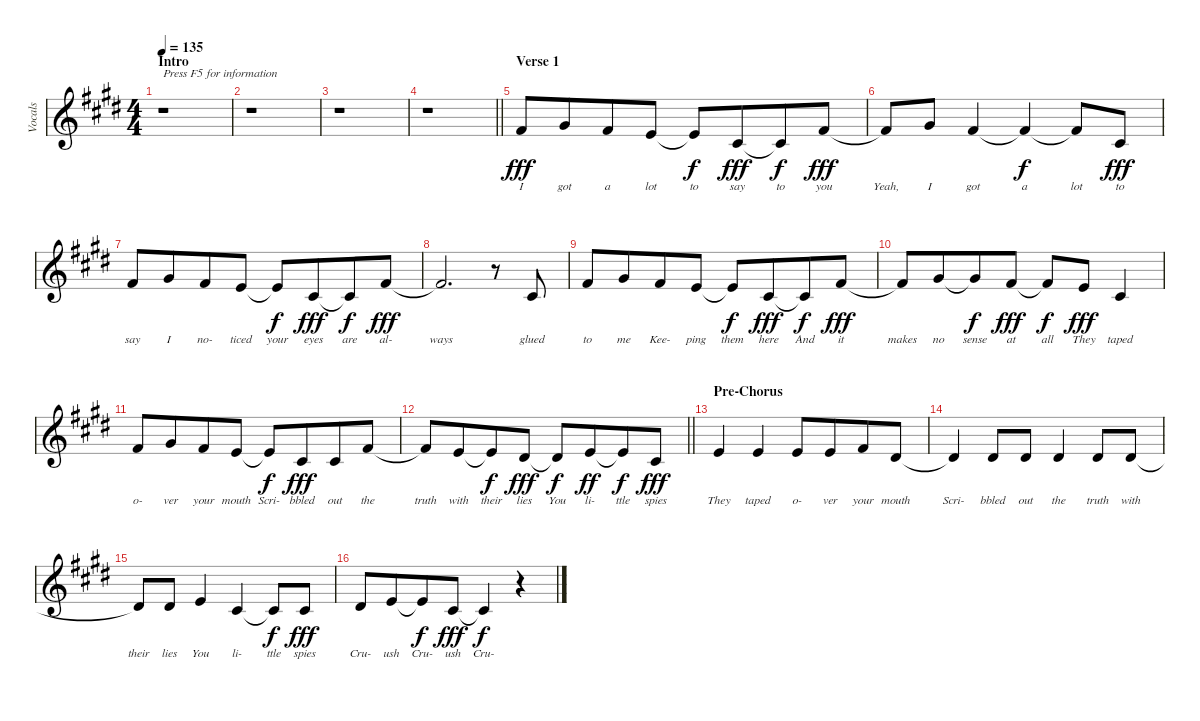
\track ("Vocals" "Vocals") {instrument clarinet}
\staff {score}
\tuning (E4 B3 G3 D3 A2 E2) {hide}
\ts (4 4)
\section ("" "Intro")
\tempo 135
\clef g2
\ks c#minor
r.1{txt "Press F5 for information" dy fff instrument clarinet} |
r.1 |
r.1 |
\barLineRight lightlight
r.1 |
\section ("" "Verse 1")
2.1.8{lyrics (0 "I") lyrics (1 "") lyrics (2 "") lyrics (3 "") lyrics (4 "")} 4.1.8{lyrics (0 "got") lyrics (1 "") lyrics (2 "") lyrics (3 "") lyrics (4 "") beam merge} 2.1.8{lyrics (0 "a") lyrics (1 "") lyrics (2 "") lyrics (3 "") lyrics (4 "")} 0.1.8{lyrics (0 "lot") lyrics (1 "") lyrics (2 "") lyrics (3 "") lyrics (4 "")} 0.1{t}.8{lyrics (0 "to") lyrics (1 "") lyrics (2 "") lyrics (3 "") lyrics (4 "") dy f} 2.2.8{lyrics (0 "say") lyrics (1 "") lyrics (2 "") lyrics (3 "") lyrics (4 "") dy fff beam merge} 2.2{t}.8{lyrics (0 "to") lyrics (1 "") lyrics (2 "") lyrics (3 "") lyrics (4 "") dy f} 2.1.8{lyrics (0 "you") lyrics (1 "") lyrics (2 "") lyrics (3 "") lyrics (4 "") dy fff} |
2.1{t}.8{lyrics (0 "Yeah,") lyrics (1 "") lyrics (2 "") lyrics (3 "") lyrics (4 "")} 4.1.8{lyrics (0 "I") lyrics (1 "") lyrics (2 "") lyrics (3 "") lyrics (4 "")} 2.1.4{lyrics (0 "got") lyrics (1 "") lyrics (2 "") lyrics (3 "") lyrics (4 "")} 2.1{t}.4{lyrics (0 "a") lyrics (1 "") lyrics (2 "") lyrics (3 "") lyrics (4 "") dy f} 2.1{t}.8{lyrics (0 "lot") lyrics (1 "") lyrics (2 "") lyrics (3 "") lyrics (4 "")} 2.2.8{lyrics (0 "to") lyrics (1 "") lyrics (2 "") lyrics (3 "") lyrics (4 "") dy fff} |
2.1.8{lyrics (0 "say") lyrics (1 "") lyrics (2 "") lyrics (3 "") lyrics (4 "")} 4.1.8{lyrics (0 "I") lyrics (1 "") lyrics (2 "") lyrics (3 "") lyrics (4 "") beam merge} 2.1.8{lyrics (0 "no-") lyrics (1 "") lyrics (2 "") lyrics (3 "") lyrics (4 "")} 0.1.8{lyrics (0 "ticed") lyrics (1 "") lyrics (2 "") lyrics (3 "") lyrics (4 "")} 0.1{t}.8{lyrics (0 "your") lyrics (1 "") lyrics (2 "") lyrics (3 "") lyrics (4 "") dy f} 2.2.8{lyrics (0 "eyes") lyrics (1 "") lyrics (2 "") lyrics (3 "") lyrics (4 "") dy fff beam merge} 2.2{t}.8{lyrics (0 "are") lyrics (1 "") lyrics (2 "") lyrics (3 "") lyrics (4 "") dy f} 2.1.8{lyrics (0 "al-") lyrics (1 "") lyrics (2 "") lyrics (3 "") lyrics (4 "") dy fff} |
2.1{t}.2{d lyrics (0 "ways") lyrics (1 "") lyrics (2 "") lyrics (3 "") lyrics (4 "")} r.8 2.2.8{lyrics (0 "glued") lyrics (1 "") lyrics (2 "") lyrics (3 "") lyrics (4 "")} |
2.1.8{lyrics (0 "to") lyrics (1 "") lyrics (2 "") lyrics (3 "") lyrics (4 "")} 4.1.8{lyrics (0 "me") lyrics (1 "") lyrics (2 "") lyrics (3 "") lyrics (4 "") beam merge} 2.1.8{lyrics (0 "Kee-") lyrics (1 "") lyrics (2 "") lyrics (3 "") lyrics (4 "")} 0.1.8{lyrics (0 "ping") lyrics (1 "") lyrics (2 "") lyrics (3 "") lyrics (4 "")} 0.1{t}.8{lyrics (0 "them") lyrics (1 "") lyrics (2 "") lyrics (3 "") lyrics (4 "") dy f} 2.2.8{lyrics (0 "here") lyrics (1 "") lyrics (2 "") lyrics (3 "") lyrics (4 "") dy fff beam merge} 2.2{t}.8{lyrics (0 "And") lyrics (1 "") lyrics (2 "") lyrics (3 "") lyrics (4 "") dy f} 2.1.8{lyrics (0 "it") lyrics (1 "") lyrics (2 "") lyrics (3 "") lyrics (4 "") dy fff} |
2.1{t}.8{lyrics (0 "makes") lyrics (1 "") lyrics (2 "") lyrics (3 "") lyrics (4 "")} 4.1.8{lyrics (0 "no") lyrics (1 "") lyrics (2 "") lyrics (3 "") lyrics (4 "") beam merge} 4.1{t}.8{lyrics (0 "sense") lyrics (1 "") lyrics (2 "") lyrics (3 "") lyrics (4 "") dy f} 2.1.8{lyrics (0 "at") lyrics (1 "") lyrics (2 "") lyrics (3 "") lyrics (4 "") dy fff} 2.1{t}.8{lyrics (0 "all") lyrics (1 "") lyrics (2 "") lyrics (3 "") lyrics (4 "") dy f} 0.1.8{lyrics (0 "They") lyrics (1 "") lyrics (2 "") lyrics (3 "") lyrics (4 "") dy fff} 2.2.4{lyrics (0 "taped") lyrics (1 "") lyrics (2 "") lyrics (3 "") lyrics (4 "")} |
2.1.8{lyrics (0 "o-") lyrics (1 "") lyrics (2 "") lyrics (3 "") lyrics (4 "")} 4.1.8{lyrics (0 "ver") lyrics (1 "") lyrics (2 "") lyrics (3 "") lyrics (4 "") beam merge} 2.1.8{lyrics (0 "your") lyrics (1 "") lyrics (2 "") lyrics (3 "") lyrics (4 "")} 0.1.8{lyrics (0 "mouth") lyrics (1 "") lyrics (2 "") lyrics (3 "") lyrics (4 "")} 0.1{t}.8{lyrics (0 "Scri-") lyrics (1 "") lyrics (2 "") lyrics (3 "") lyrics (4 "") dy f} 2.2.8{lyrics (0 "bbled") lyrics (1 "") lyrics (2 "") lyrics (3 "") lyrics (4 "") dy fff beam merge} 2.2.8{lyrics (0 "out") lyrics (1 "") lyrics (2 "") lyrics (3 "") lyrics (4 "")} 2.1.8{lyrics (0 "the") lyrics (1 "") lyrics (2 "") lyrics (3 "") lyrics (4 "")} |
\barLineRight lightlight
2.1{t}.8{lyrics (0 "truth") lyrics (1 "") lyrics (2 "") lyrics (3 "") lyrics (4 "")} 0.1.8{lyrics (0 "with") lyrics (1 "") lyrics (2 "") lyrics (3 "") lyrics (4 "") beam merge} 0.1{t}.8{lyrics (0 "their") lyrics (1 "") lyrics (2 "") lyrics (3 "") lyrics (4 "") dy f} 4.2.8{lyrics (0 "lies") lyrics (1 "") lyrics (2 "") lyrics (3 "") lyrics (4 "") dy fff} 4.2{t}.8{lyrics (0 "You") lyrics (1 "") lyrics (2 "") lyrics (3 "") lyrics (4 "") dy f} 5.2.8{lyrics (0 "li-") lyrics (1 "") lyrics (2 "") lyrics (3 "") lyrics (4 "") dy ff beam merge} 5.2{t}.8{lyrics (0 "ttle") lyrics (1 "") lyrics (2 "") lyrics (3 "") lyrics (4 "") dy f} 2.2.8{lyrics (0 "spies") lyrics (1 "") lyrics (2 "") lyrics (3 "") lyrics (4 "") dy fff} |
\section ("" "Pre-Chorus")
0.1.4{lyrics (0 "They") lyrics (1 "") lyrics (2 "") lyrics (3 "") lyrics (4 "")} 0.1.4{lyrics (0 "taped") lyrics (1 "") lyrics (2 "") lyrics (3 "") lyrics (4 "")} 0.1.8{lyrics (0 "o-") lyrics (1 "") lyrics (2 "") lyrics (3 "") lyrics (4 "")} 0.1.8{lyrics (0 "ver") lyrics (1 "") lyrics (2 "") lyrics (3 "") lyrics (4 "") beam merge} 2.1.8{lyrics (0 "your") lyrics (1 "") lyrics (2 "") lyrics (3 "") lyrics (4 "")} 4.2.8{lyrics (0 "mouth") lyrics (1 "") lyrics (2 "") lyrics (3 "") lyrics (4 "")} |
4.2{t}.4{lyrics (0 "Scri-") lyrics (1 "") lyrics (2 "") lyrics (3 "") lyrics (4 "")} 4.2.8{lyrics (0 "bbled") lyrics (1 "") lyrics (2 "") lyrics (3 "") lyrics (4 "")} 4.2.8{lyrics (0 "out") lyrics (1 "") lyrics (2 "") lyrics (3 "") lyrics (4 "")} 4.2.4{lyrics (0 "the") lyrics (1 "") lyrics (2 "") lyrics (3 "") lyrics (4 "")} 4.2.8{lyrics (0 "truth") lyrics (1 "") lyrics (2 "") lyrics (3 "") lyrics (4 "")} 4.2.8{lyrics (0 "with") lyrics (1 "") lyrics (2 "") lyrics (3 "") lyrics (4 "")} |
4.2{t}.8{lyrics (0 "their") lyrics (1 "") lyrics (2 "") lyrics (3 "") lyrics (4 "")} 4.2.8{lyrics (0 "lies") lyrics (1 "") lyrics (2 "") lyrics (3 "") lyrics (4 "")} 5.2.4{lyrics (0 "You") lyrics (1 "") lyrics (2 "") lyrics (3 "") lyrics (4 "")} 2.2.4{lyrics (0 "li-") lyrics (1 "") lyrics (2 "") lyrics (3 "") lyrics (4 "")} 2.2{t}.8{lyrics (0 "ttle") lyrics (1 "") lyrics (2 "") lyrics (3 "") lyrics (4 "") dy f} 2.2.8{lyrics (0 "spies") lyrics (1 "") lyrics (2 "") lyrics (3 "") lyrics (4 "") dy fff} |
4.2.8{lyrics (0 "Cru-") lyrics (1 "") lyrics (2 "") lyrics (3 "") lyrics (4 "")} 5.2.8{lyrics (0 "ush") lyrics (1 "") lyrics (2 "") lyrics (3 "") lyrics (4 "") beam merge} 5.2{t}.8{lyrics (0 "Cru-") lyrics (1 "") lyrics (2 "") lyrics (3 "") lyrics (4 "") dy f} 2.2.8{lyrics (0 "ush") lyrics (1 "") lyrics (2 "") lyrics (3 "") lyrics (4 "") dy fff} 2.2{t}.4{lyrics (0 "Cru-") lyrics (1 "") lyrics (2 "") lyrics (3 "") lyrics (4 "") dy f} r.4
